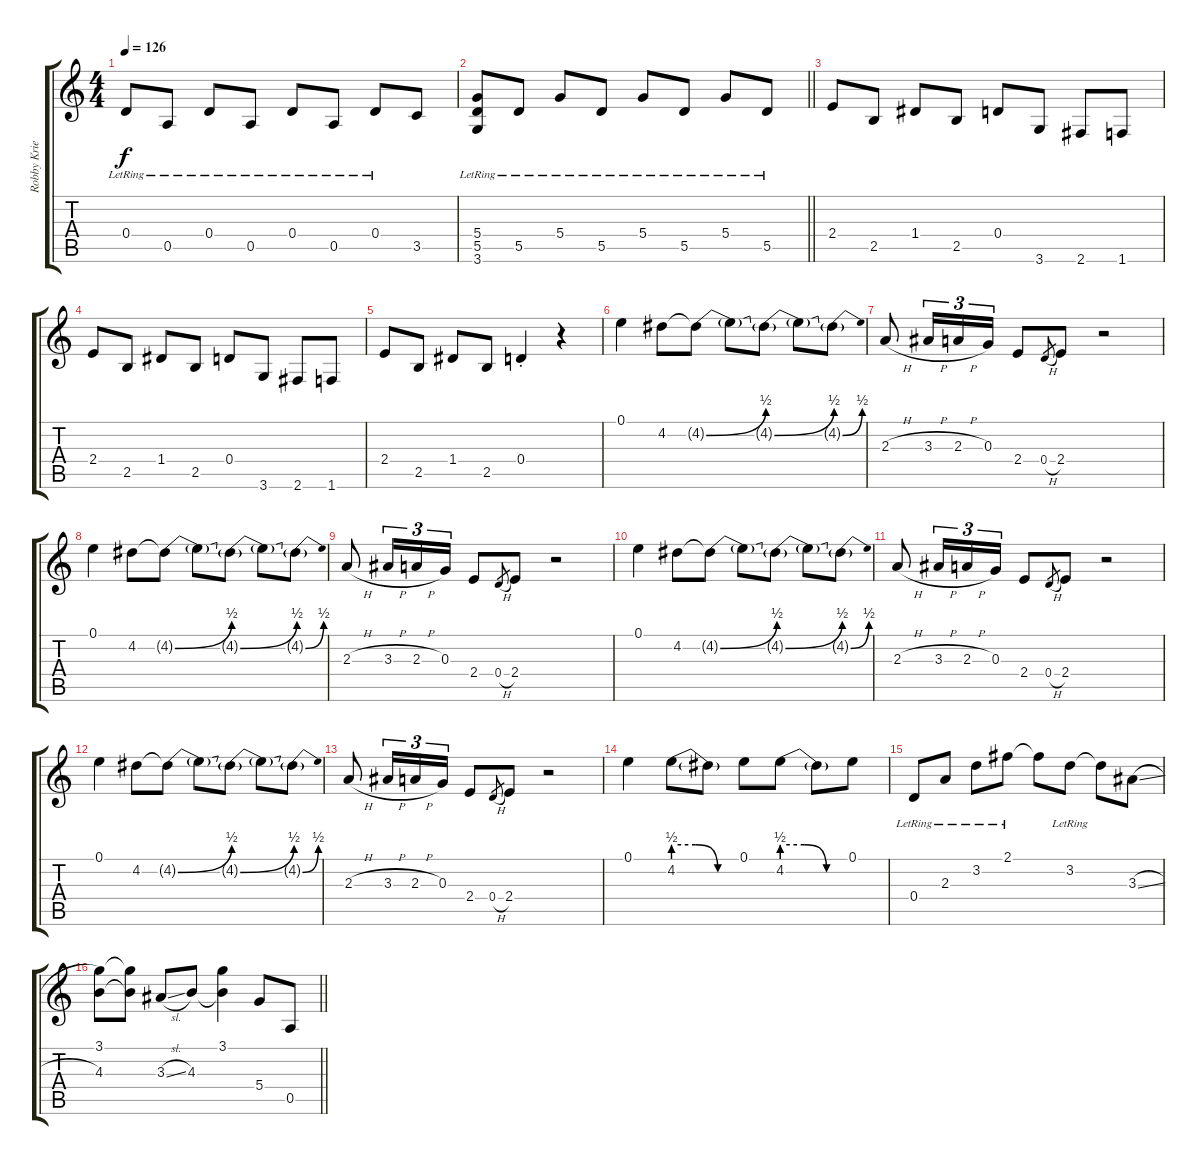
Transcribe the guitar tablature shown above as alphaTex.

\track ("Robby Krieger " "Robby Krie") {instrument overdrivenguitar}
\staff {score tabs}
\tuning (E4 B3 G3 D3 A2 E2) {hide}
\ts (4 4)
\tempo 126
\clef g2
\ks c
0.4{lr}.8{dy f} 0.5{lr}.8 0.4{lr}.8 0.5{lr}.8 0.4{lr}.8 0.5{lr}.8 0.4{lr}.8 3.5.8 |
\barLineRight lightlight
(5.4{lr} 5.5{lr} 3.6{lr}).8 5.5{lr}.8 5.4{lr}.8 5.5{lr}.8 5.4{lr}.8 5.5{lr}.8 5.4{lr}.8 5.5{lr}.8 |
2.4.8 2.5.8 1.4.8 2.5.8 0.4.8 3.6.8 2.6.8 1.6.8 |
2.4.8 2.5.8 1.4.8 2.5.8 0.4.8 3.6.8 2.6.8 1.6.8 |
2.4.8 2.5.8 1.4.8 2.5.8 0.4{st}.4 r.4 |
0.1.4 4.2.8 4.2{be (bend 0 0 60 2) t}.8 4.2{t}.8 4.2{be (bend 0 0 60 2) t}.8 4.2{t}.8 4.2{be (bend 0 0 60 2) t}.8 |
2.3{h}.8 3.3{h}.16{tu (3 2)} 2.3{h}.16{tu (3 2)} 0.3.16{tu (3 2)} 2.4.8 0.4{h}.8{gr} 2.4.8 r.2 |
0.1.4 4.2.8 4.2{be (bend 0 0 60 2) t}.8 4.2{t}.8 4.2{be (bend 0 0 60 2) t}.8 4.2{t}.8 4.2{be (bend 0 0 60 2) t}.8 |
2.3{h}.8 3.3{h}.16{tu (3 2)} 2.3{h}.16{tu (3 2)} 0.3.16{tu (3 2)} 2.4.8 0.4{h}.8{gr} 2.4.8 r.2 |
0.1.4 4.2.8 4.2{be (bend 0 0 60 2) t}.8 4.2{t}.8 4.2{be (bend 0 0 60 2) t}.8 4.2{t}.8 4.2{be (bend 0 0 60 2) t}.8 |
2.3{h}.8 3.3{h}.16{tu (3 2)} 2.3{h}.16{tu (3 2)} 0.3.16{tu (3 2)} 2.4.8 0.4{h}.8{gr} 2.4.8 r.2 |
0.1.4 4.2.8 4.2{be (bend 0 0 60 2) t}.8 4.2{t}.8 4.2{be (bend 0 0 60 2) t}.8 4.2{t}.8 4.2{be (bend 0 0 60 2) t}.8 |
2.3{h}.8 3.3{h}.16{tu (3 2)} 2.3{h}.16{tu (3 2)} 0.3.16{tu (3 2)} 2.4.8 0.4{h}.8{gr} 2.4.8 r.2 |
0.1.4 4.2{be (custom 0 2 20 2 40 0 60 0)}.8 4.2{t}.8 0.1.8 4.2{be (custom 0 2 20 2 40 0 60 0)}.8 4.2{t}.8 0.1.8 |
0.4{lr}.8 2.3{lr}.8 3.2{lr}.8 2.1{lr}.8 2.1{t}.8 3.2{lr}.8 3.2{t}.8 3.3{sl}.8 |
\barLineRight lightlight
(3.1 4.3).8 (3.1{t} 4.3{t}).8 3.3{sl}.8 4.3.8 (3.1 4.3{t}).4 5.4.8 0.5.8
